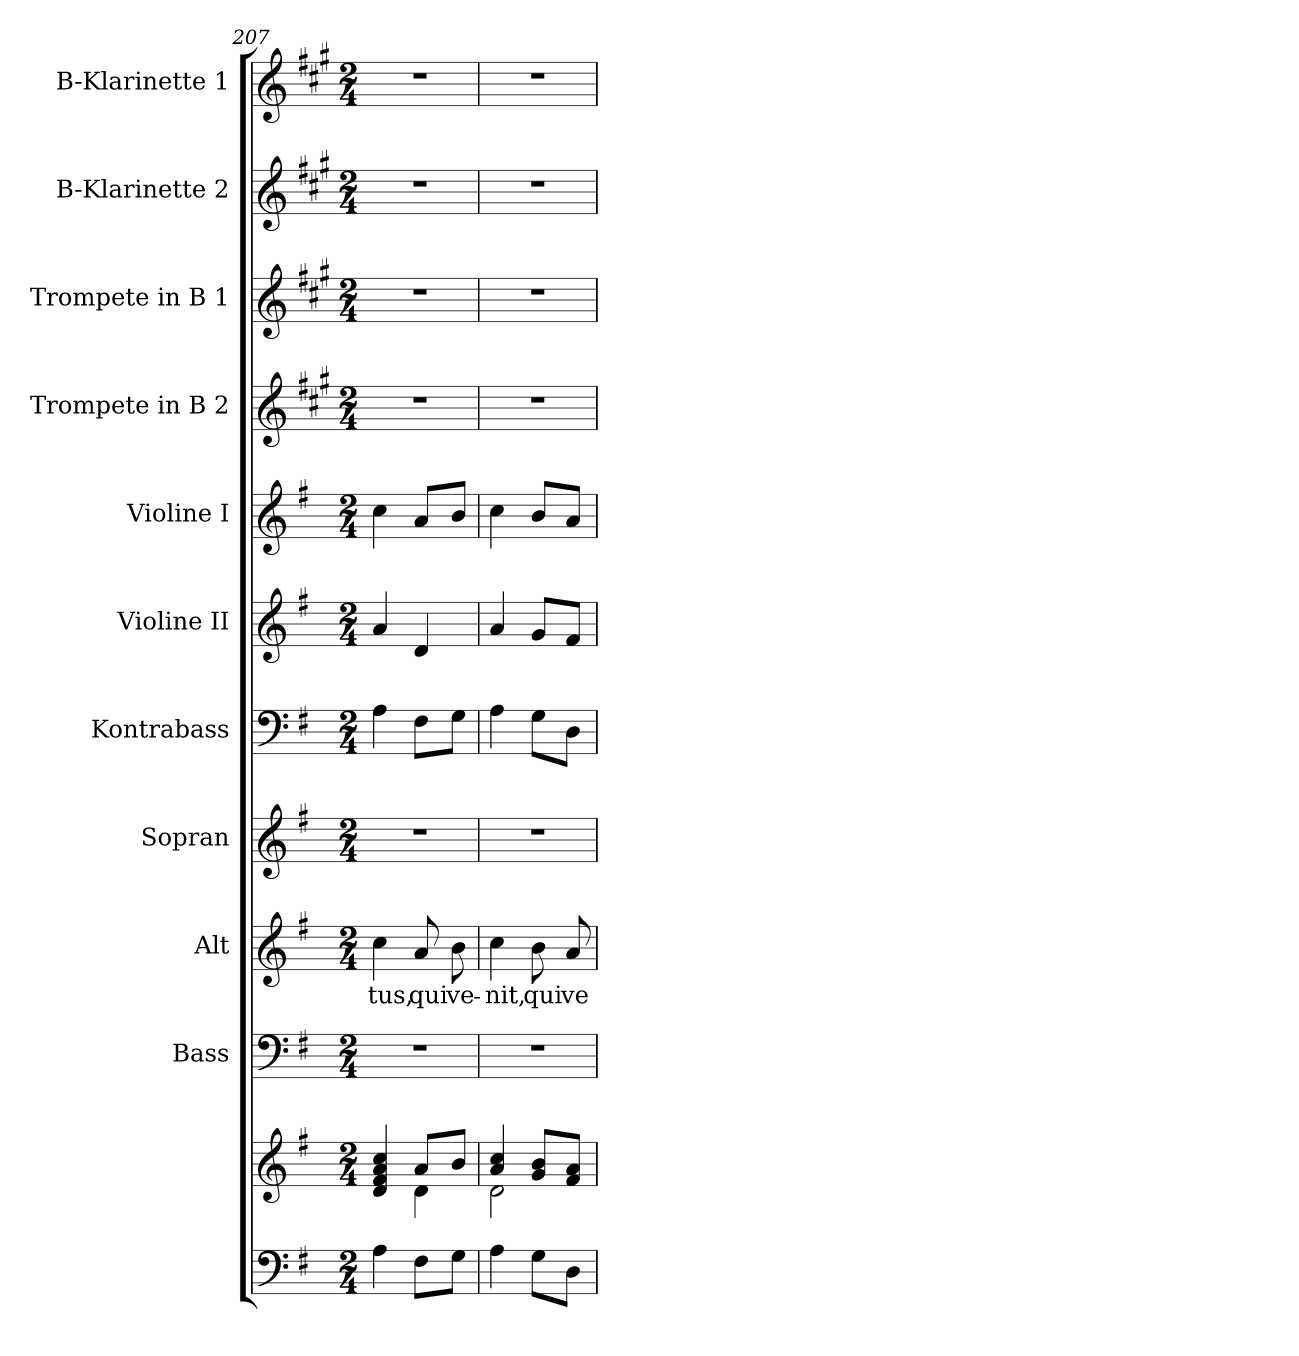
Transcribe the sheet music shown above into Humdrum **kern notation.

**kern	**kern	**kern	**kern	**text	**kern	**kern	**kern	**kern	**kern	**kern	**kern	**kern
*part11	*part11	*part10	*part9	*part9	*part8	*part7	*part6	*part5	*part4	*part3	*part2	*part1
*staff12	*staff11	*staff10	*staff9	*staff9	*staff8	*staff7	*staff6	*staff5	*staff4	*staff3	*staff2	*staff1
*	*	*I"Bass	*I"Alt	*	*I"Sopran	*I"Kontrabass	*I"Violine II	*I"Violine I	*I"Trompete in B 2	*I"Trompete in B 1	*I"B-Klarinette 2	*I"B-Klarinette 1
*	*	*I'B.	*I'A.	*	*I'S.	*I'Kb.	*I'Vl. II	*I'Vl. I	*I'Tr. 2	*I'Tr. 1	*I'B Kl. 2	*I'B Kl. 1
*clefF4	*clefG2	*clefF4	*clefG2	*	*clefG2	*clefF4	*clefG2	*clefG2	*clefG2	*clefG2	*clefG2	*clefG2
*	*	*	*	*	*	*ITrd7c12	*	*	*ITrd1c2	*ITrd1c2	*ITrd1c2	*ITrd1c2
*k[f#]	*k[f#]	*k[f#]	*k[f#]	*	*k[f#]	*k[f#]	*k[f#]	*k[f#]	*k[f#]	*k[f#]	*k[f#]	*k[f#]
*G:	*G:	*G:	*G:	*	*G:	*G:	*G:	*G:	*G:	*G:	*G:	*G:
*M2/4	*M2/4	*M2/4	*M2/4	*	*M2/4	*M2/4	*M2/4	*M2/4	*M2/4	*M2/4	*M2/4	*M2/4
=207	=207	=207	=207	=207	=207	=207	=207	=207	=207	=207	=207	=207
*	*^	*	*	*	*	*	*	*	*	*	*	*
!	!	!	!	!	!LO:LY:b	!	!	!	!	!	!	!	!
4A\	4d/ 4f#/ 4a/ 4cc/	4ryy	2r	4cc\	-tus,	2r	4AA\	4a/	4cc\	2r	2r	2r	2r
!	!	!	!	!	!LO:LY:b	!	!	!	!	!	!	!	!
8F#\L	8a/L	4d\	.	8a/	qui	.	8FF#\L	4d/	8a/L	.	.	.	.
!	!	!	!	!	!LO:LY:b	!	!	!	!	!	!	!	!
8G\J	8b/J	.	.	8b\	ve-	.	8GG\J	.	8b/J	.	.	.	.
=208	=208	=208	=208	=208	=208	=208	=208	=208	=208	=208	=208	=208	=208
!	!	!	!	!	!LO:LY:b	!	!	!	!	!	!	!	!
4A\	4a/ 4cc/	2d\	2r	4cc\	-nit,	2r	4AA\	4a/	4cc\	2r	2r	2r	2r
!	!	!	!	!	!LO:LY:b	!	!	!	!	!	!	!	!
8G\L	8g/ 8b/L	.	.	8b\	qui	.	8GG\L	8g/L	8b/L	.	.	.	.
!	!	!	!	!	!LO:LY:b	!	!	!	!	!	!	!	!
8D\J	8f#/ 8a/J	.	.	8a/	ve-	.	8DD\J	8f#/J	8a/J	.	.	.	.
*	*v	*v	*	*	*	*	*	*	*	*	*	*	*
=	=	=	=	=	=	=	=	=	=	=	=	=
*-	*-	*-	*-	*-	*-	*-	*-	*-	*-	*-	*-	*-
